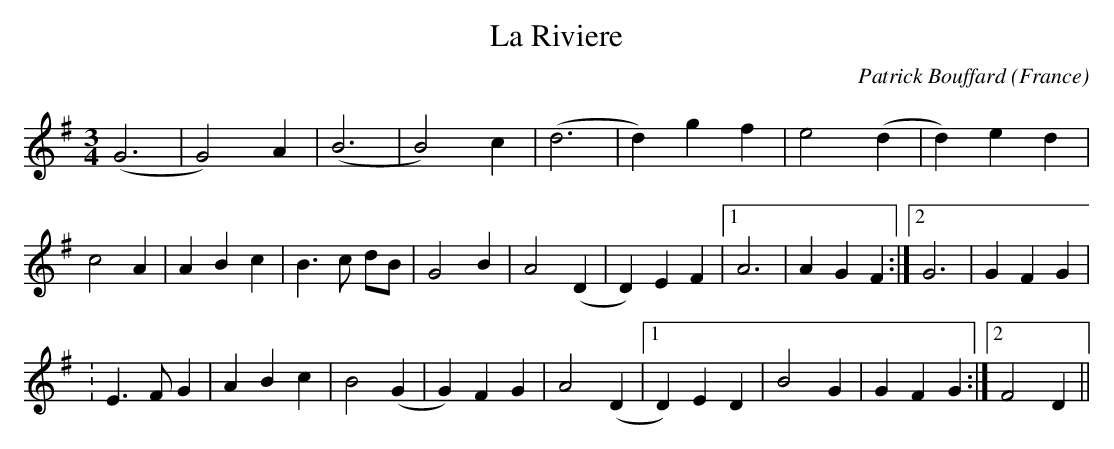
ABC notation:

X:1
T:La Riviere
C:Patrick Bouffard
L:1/4
M:3/4
O:France
K:G
(G3|G2)A|(B3|B2)c|(d3|d)gf|e2(d|d)ed|
c2A|ABc|B>c d/B/|G2B|A2(D|D)EF|1A3|AGF:|2G3|GFG|
:E>FG|ABc|B2(G|G)FG|A2(D|1D)ED|B2G|GFG:|2F2D||
